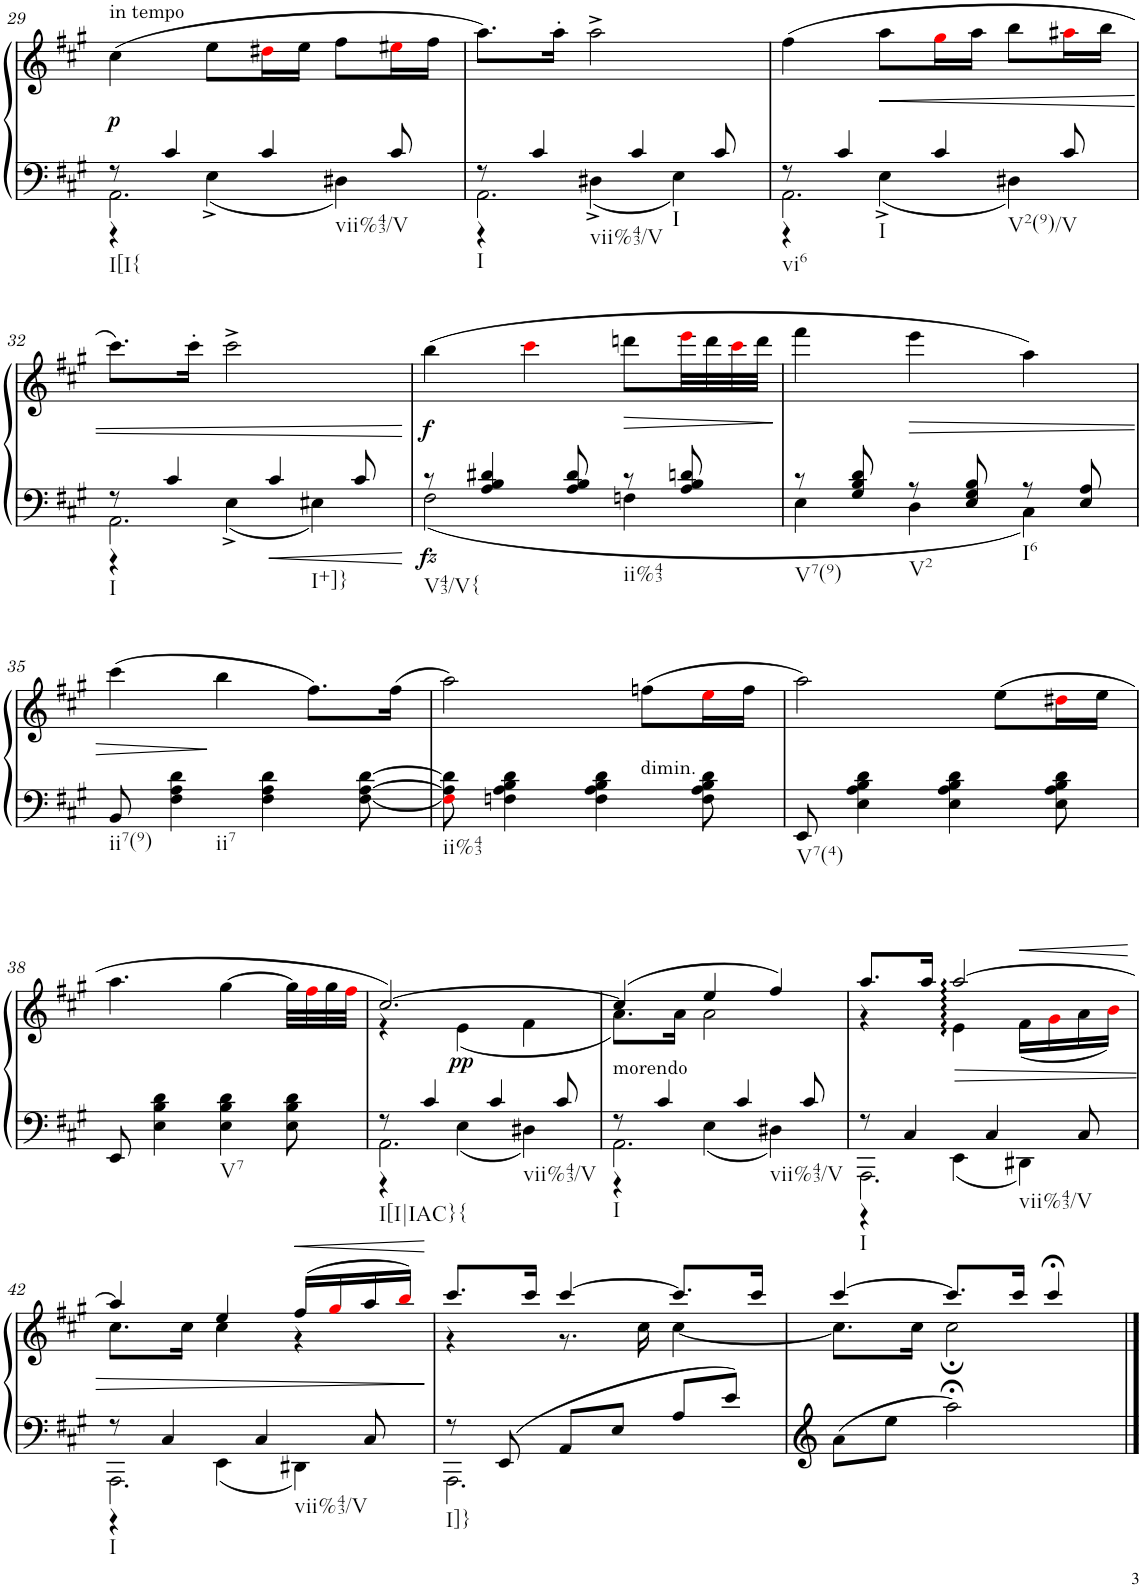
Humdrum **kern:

**kern	**kern	**dynam
*part1	*part1	*part1
*staff2	*staff1	*staff1/2
*I"Piano	*	*
*I'Pno.	*	*
!!LO:PB:g=z
*clefG2	*clefG2	*
*k[f#c#g#]	*k[f#c#g#]	*
*M3/4	*M3/4	*
=29	=29	=29
*^	*	*
*	*^	*	*
!	!	!	!LO:TX:a:t=in tempo	!
!LO:TX:b:t=I[I{	!	!	!	!
!	!	!	!	!LO:DY:b
8r	2.AA\	4r	(4cc#\	p
4c#/	.	.	.	.
.	.	4E^\	8ee\L	.
!LO:TX:b:t=vii%43/V	!	!	!	!
4c#/	.	.	16dd#Xi\L	.
.	.	.	16ee\JJ	.
.	.	4D#X\	8ff#\L	.
8c#/	.	.	16ee#Xi\L	.
.	.	.	16ff#\JJ	.
=30	=30	=30	=30	=30
!LO:TX:b:t=I	!	!	!	!
8r	2.AA\	4r	8.aa\L)	.
!LO:TX:b:t=vii%43/V	!	!	!	!
4c#/	.	.	.	.
.	.	.	16aa'\Jk	.
.	.	4D#X^\	2aa^\	.
!LO:TX:b:t=I	!	!	!	!
4c#/	.	.	.	.
.	.	4E\	.	.
8c#/	.	.	.	.
=31	=31	=31	=31	=31
!LO:TX:b:t=vi6	!	!	!	!
8r	2.AA\	4r	(4ff#\	.
!LO:TX:b:t=I	!	!	!	!
4c#/	.	.	.	.
!	!	!	!	!LO:HP:b
.	.	4E^\	8aa\L	<
!LO:TX:b:t=V2(9)/V	!	!	!	!
4c#/	.	.	16gg#i\L	.
.	.	.	16aa\JJ	.
.	.	4D#X\	8bb\L	.
8c#/	.	.	16aa#Xi\L	.
.	.	.	16bb\JJ	.
!!LO:LB:g=z
=32	=32	=32	=32	=32
!LO:TX:b:t=I	!	!	!	!
8r	2.AA\	4r	8.ccc#\L)	.
4c#/	.	.	.	.
.	.	.	16ccc#'\Jk	.
.	.	4E^\	2ccc#^\	.
!LO:TX:b:t=I+]}	!	!	!	!
4c#/	.	.	.	.
.	.	4E#X\	.	.
8c#/	.	.	.	.
*v	*v	*v	*	*
.	.	[
=33	=33	=33
*^	*	*
!LO:TX:b:t=V43/V{	!	!	!
!	!	!	!LO:DY:b=2
!	!	!	!LO:DY:n=1:b
8r	2F#\	(4bb\	fz f
4A/ 4B/ 4d#X/	.	.	.
.	.	4ccc#i\	.
8A/ 8B/ 8d#/	.	.	.
!LO:TX:b:t=ii%43	!	!	!
!	!	!	!LO:HP:b
8r	4Fn\	8dddn\L	>
8A/ 8B/ 8dn/	.	32eeei\LL	.
.	.	32ddd\	.
.	.	32ccc#i\	.
.	.	32ddd\JJJ	.
*v	*v	*	*
.	.	]
=34	=34	=34
*^	*	*
!LO:TX:b:t=V7(9)	!	!	!
8r	4E\	4fff#\	.
8G#/ 8B/ 8d/	.	.	.
!LO:TX:b:t=V2	!	!	!
!	!	!	!LO:HP:b
8r	4D\	4eee\	>
8E/ 8G#/ 8B/	.	.	.
!LO:TX:b:t=I6	!	!	!
8r	4C#\	4aa\)	.
8E/ 8A/	.	.	.
*v	*v	*	*
!!LO:LB:g=z
=35	=35	=35
!LO:TX:b:t=ii7(9)	!	!
8BB/	(4ccc#\	.
!LO:TX:b:t=ii7	!	!
4F#\ 4A\ 4d\	.	.
.	4bb\	]
4F#\ 4A\ 4d\	.	.
.	8.ff#\L)	.
[8F#\ [8A\ [8d\	.	.
.	(16ff#\Jk	.
=36	=36	=36
!LO:TX:b:t=ii%43	!	!
8F#i\] 8A\] 8d\]	2aa\)	.
4Fn\ 4A\ 4B\ 4d\	.	.
4F\ 4A\ 4B\ 4d\	.	.
!	!LO:TX:b:t=dimin.	!
.	(8ffn\L	.
8F\ 8A\ 8B\ 8d\	16eei\L	.
.	16ff\JJ	.
=37	=37	=37
!LO:TX:b:t=V7(4)	!	!
8EE/	2aa\)	.
4E\ 4A\ 4B\ 4d\	.	.
4E\ 4A\ 4B\ 4d\	.	.
.	(8ee\L	.
8E\ 8A\ 8B\ 8d\	16dd#Xi\L	.
.	16ee\JJ	.
!!LO:LB:g=z
=38	=38	=38
8EE/	4.aa\	.
4E\ 4B\ 4d\	.	.
!LO:TX:b:t=V7	!	!
4E\ 4B\ 4d\	[4gg#\	.
8E\ 8B\ 8d\	32gg#\LLL]	.
.	32ff#i\	.
.	32gg#\	.
.	32ff#i\JJJ	.
=39	=39	=39
*^	*^	*
*	*^	*	*	*
!LO:TX:b:t=I[I|IAC}{	!	!	!	!	!
8r	2.AA\	4r	[2.cc#/)	4r	.
4c#/	.	.	.	.	.
!	!	!	!	!	!LO:DY:b
.	.	4E\	.	(4e\	pp
!LO:TX:b:t=vii%43/V	!	!	!	!	!
4c#/	.	.	.	.	.
.	.	4D#X\	.	4f#\	.
8c#/	.	.	.	.	.
=40	=40	=40	=40	=40	=40
!	!	!	!LO:TX:b:t=morendo	!	!
!LO:TX:b:t=I	!	!	!	!	!
8r	2.AA\	4r	(4cc#/]	8.a\L)	.
4c#/	.	.	.	.	.
.	.	.	.	16a\Jk	.
.	.	4E\	4ee/	2a\	.
!LO:TX:b:t=vii%43/V	!	!	!	!	!
4c#/	.	.	.	.	.
.	.	4D#X\	4ff#/)	.	.
8c#/	.	.	.	.	.
=41	=41	=41	=41	=41	=41
!LO:TX:b:t=I	!	!	!	!	!
8r	2.AAA\	4r	8.aa/L	4r	.
4C#/	.	.	.	.	.
.	.	.	16aa/Jk	.	.
!	!	!	!	!	!LO:HP:b
.	.	4EE\	[2aa:/	4e\	>
!LO:TX:b:t=vii%43/V	!	!	!	!	!
4C#/	.	.	.	.	.
!	!	!	!	!	!LO:HP:b
.	.	4DD#X\	.	(16f#\LL	<
.	.	.	.	16g#i\	.
8C#/	.	.	.	16a\	.
.	.	.	.	16bi\JJ)	.
!!LO:LB:g=z	!!
=42	=42	=42	=42	=42	=42
!LO:TX:b:t=I	!	!	!	!	!
8r	2.AAA\	4r	4aa/]	8.cc#\L	.
4C#/	.	.	.	.	.
.	.	.	.	16cc#\Jk	.
.	.	4EE\	4ee/	4cc#\	.
!LO:TX:b:t=vii%43/V	!	!	!	!	!
4C#/	.	.	.	.	.
.	.	4DD#X\	(16ff#/LL	4r	.
.	.	.	16gg#i/	.	.
8C#/	.	.	16aa/	.	.
.	.	.	16bbi/JJ)	.	.
*v	*v	*v	*	*	*
*	*v	*v	*
.	.	] [
=43	=43	=43
*^	*^	*
!LO:TX:b:t=I]}	!	!	!	!
8r	2.AAA\	8.ccc#/L	4r	.
8EE/	.	.	.	.
.	.	16ccc#/Jk	.	.
8AA/L	.	[4ccc#/	8.r	.
8E/J	.	.	.	.
.	.	.	16cc#\	.
8A/L	.	8.ccc#/L]	[4cc#\	.
8e/J	.	.	.	.
.	.	16ccc#/Jk	.	.
*v	*v	*	*	*
=44	=44	=44	=44
8a\L	[4ccc#/	8.cc#\L]	.
8ee\J	.	.	.
.	.	16cc#\Jk	.
2aa;<\	8.ccc#/L]	2cc#;\	.
.	16ccc#/Jk	.	.
.	4ccc#;</	.	.
*	*v	*v	*
==	==	==
*-	*-	*-
